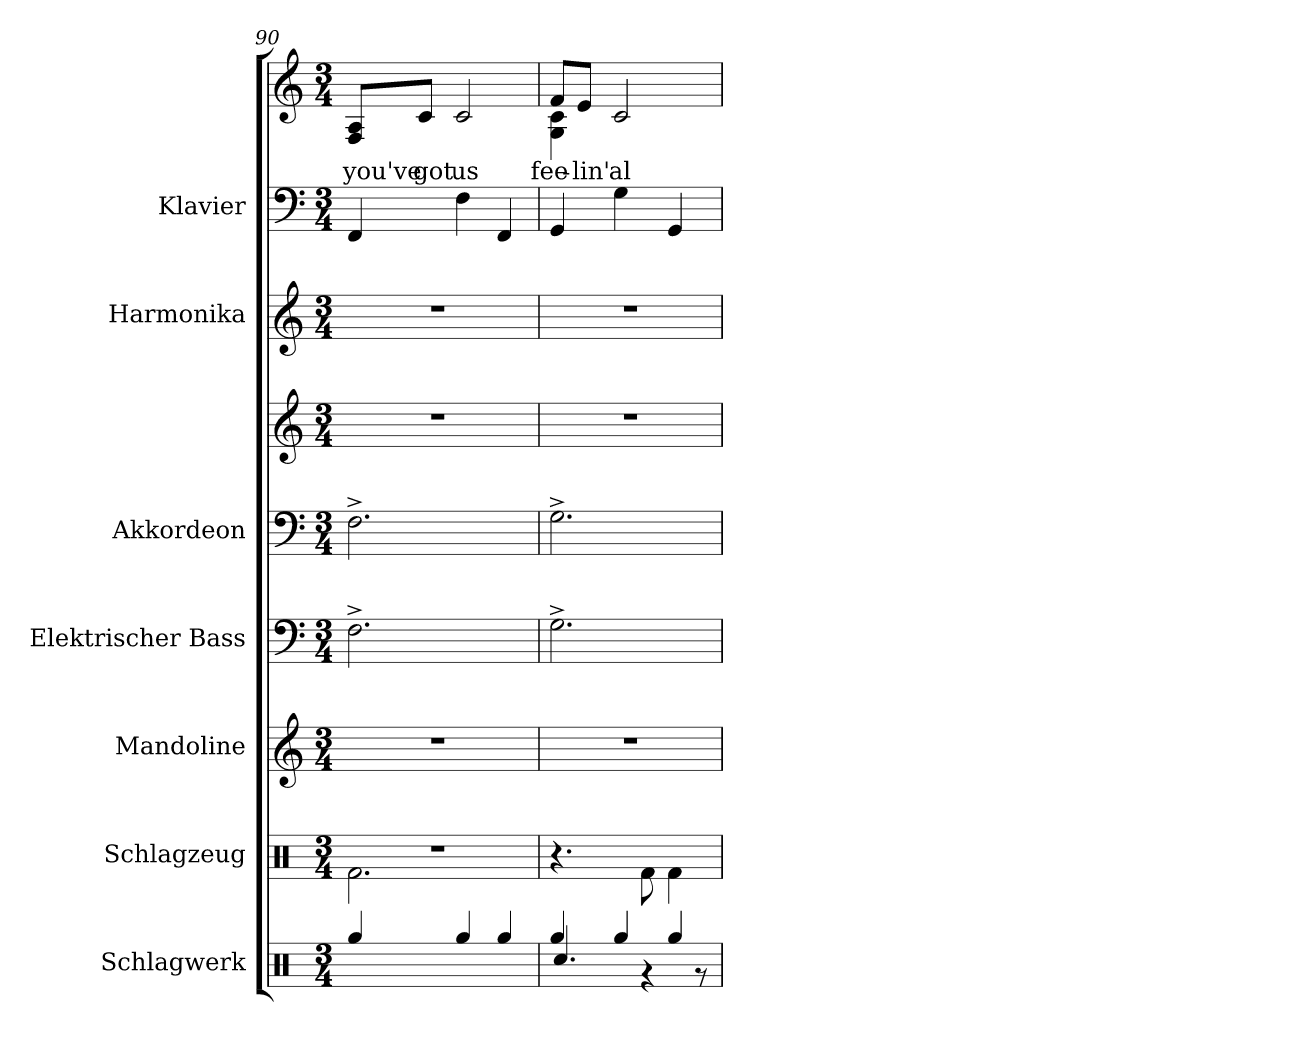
**kern	**kern	**kern	**kern	**kern	**kern	**kern	**kern	**kern	**text
*part7	*part6	*part5	*part4	*part3	*part3	*part2	*part1	*part1	*part1
*staff9	*staff8	*staff7	*staff6	*staff5	*staff4	*staff3	*staff2	*staff1	*staff1
*I"Schlagwerk	*I"Schlagzeug	*I"Mandoline	*I"Elektrischer Bass	*I"Akkordeon	*	*I"Harmonika	*I"Klavier	*	*
*I'Schlw.	*I'Schlgz.	*I'Mand.	*I'E-B.	*I'Akk.	*	*	*I'Klav.	*	*
!!LO:PB:g=z
*clefX	*clefX	*clefG2	*clefF4	*clefF4	*clefG2	*clefG2	*clefF4	*clefG2	*
*	*	*	*ITrd7c12	*	*	*	*	*	*
*k[]	*k[]	*k[]	*k[]	*k[]	*k[]	*k[]	*k[]	*k[]	*
*M3/4	*M3/4	*M3/4	*M3/4	*M3/4	*M3/4	*M3/4	*M3/4	*M3/4	*
=90	=90	=90	=90	=90	=90	=90	=90	=90	=90
*	*^	*	*	*	*	*	*	*	*
!	!	!	!	!	!	!	!	!	!	!LO:LY:b
4Rgg/	2.r	2.Rf\	2.r	2.FF^\	2.F^\	2.r	2.r	4FF/	8F/ 8A/L	you've
!	!	!	!	!	!	!	!	!	!	!LO:LY:b
.	.	.	.	.	.	.	.	.	8c/J	got
!	!	!	!	!	!	!	!	!	!	!LO:LY:b
4Rgg/	.	.	.	.	.	.	.	4F\	2c/	us
4Rgg/	.	.	.	.	.	.	.	4FF/	.	.
*	*v	*v	*	*	*	*	*	*	*	*
=91	=91	=91	=91	=91	=91	=91	=91	=91	=91
*^	*	*	*	*	*	*	*	*	*
!	!	!	!	!	!	!	!	!	!	!LO:LY:b
*	*	*	*	*	*	*	*	*	*^	*
4Rgg/	4.Rcc/	4.r	2.r	2.GG^\	2.G^\	2.r	2.r	4GG/	8f/L	4G\ 4c\	fee-
!	!	!	!	!	!	!	!	!	!	!	!LO:LY:b
.	.	.	.	.	.	.	.	.	8e/J	.	-lin'
!	!	!	!	!	!	!	!	!	!	!	!LO:LY:b
4Rgg/	.	.	.	.	.	.	.	4G\	2c/	2ryy	al-
.	4r	8Rf\	.	.	.	.	.	.	.	.	.
4Rgg/	.	4Rf\	.	.	.	.	.	4GG/	.	.	.
.	8r	.	.	.	.	.	.	.	.	.	.
*v	*v	*	*	*	*	*	*	*	*v	*v	*
=	=	=	=	=	=	=	=	=	=
*-	*-	*-	*-	*-	*-	*-	*-	*-	*-
